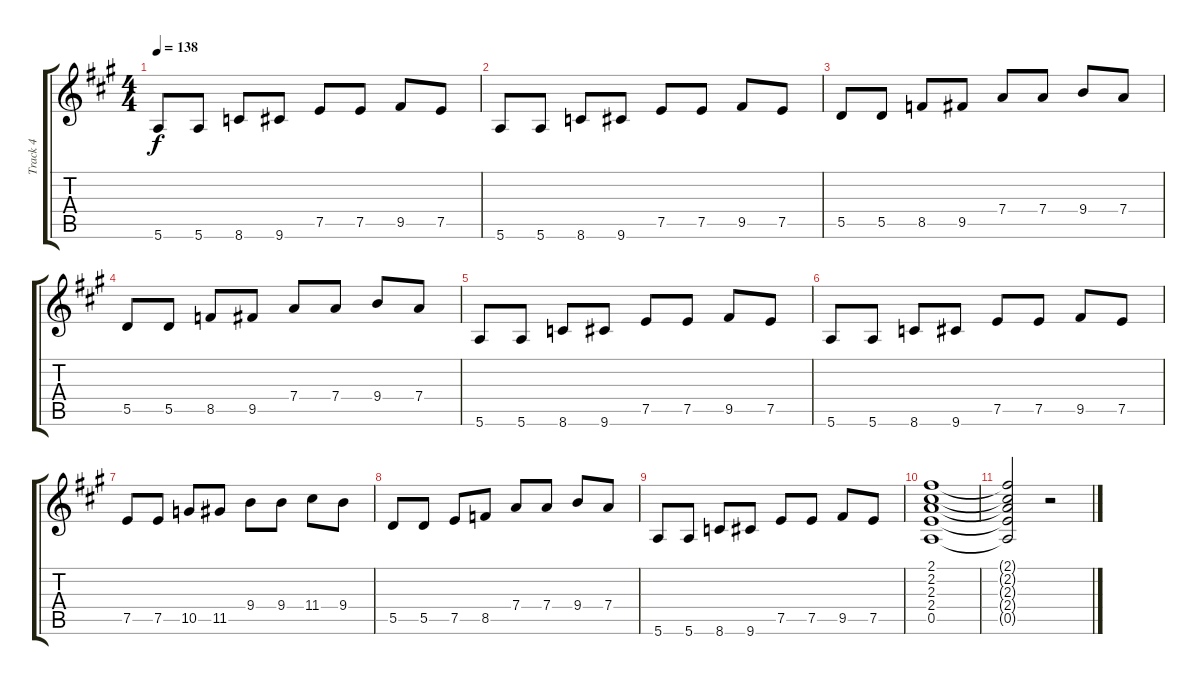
\track ("Track 4" "Track 4") {instrument electricguitarclean}
\staff {score tabs}
\tuning (E4 B3 G3 D3 A2 E2) {hide}
\ts (4 4)
\tempo 138
\clef g2
\ks a
5.6.8{dy f} 5.6.8 8.6.8 9.6.8 7.5.8 7.5.8 9.5.8 7.5.8 |
5.6.8 5.6.8 8.6.8 9.6.8 7.5.8 7.5.8 9.5.8 7.5.8 |
5.5.8 5.5.8 8.5.8 9.5.8 7.4.8 7.4.8 9.4.8 7.4.8 |
5.5.8 5.5.8 8.5.8 9.5.8 7.4.8 7.4.8 9.4.8 7.4.8 |
5.6.8 5.6.8 8.6.8 9.6.8 7.5.8 7.5.8 9.5.8 7.5.8 |
5.6.8 5.6.8 8.6.8 9.6.8 7.5.8 7.5.8 9.5.8 7.5.8 |
7.5.8 7.5.8 10.5.8 11.5.8 9.4.8 9.4.8 11.4.8 9.4.8 |
5.5.8 5.5.8 7.5.8 8.5.8 7.4.8 7.4.8 9.4.8 7.4.8 |
5.6.8 5.6.8 8.6.8 9.6.8 7.5.8 7.5.8 9.5.8 7.5.8 |
(2.1 2.2 2.3 2.4 0.5).1 |
(2.1{t} 2.2{t} 2.3{t} 2.4{t} 0.5{t}).2 r.2
